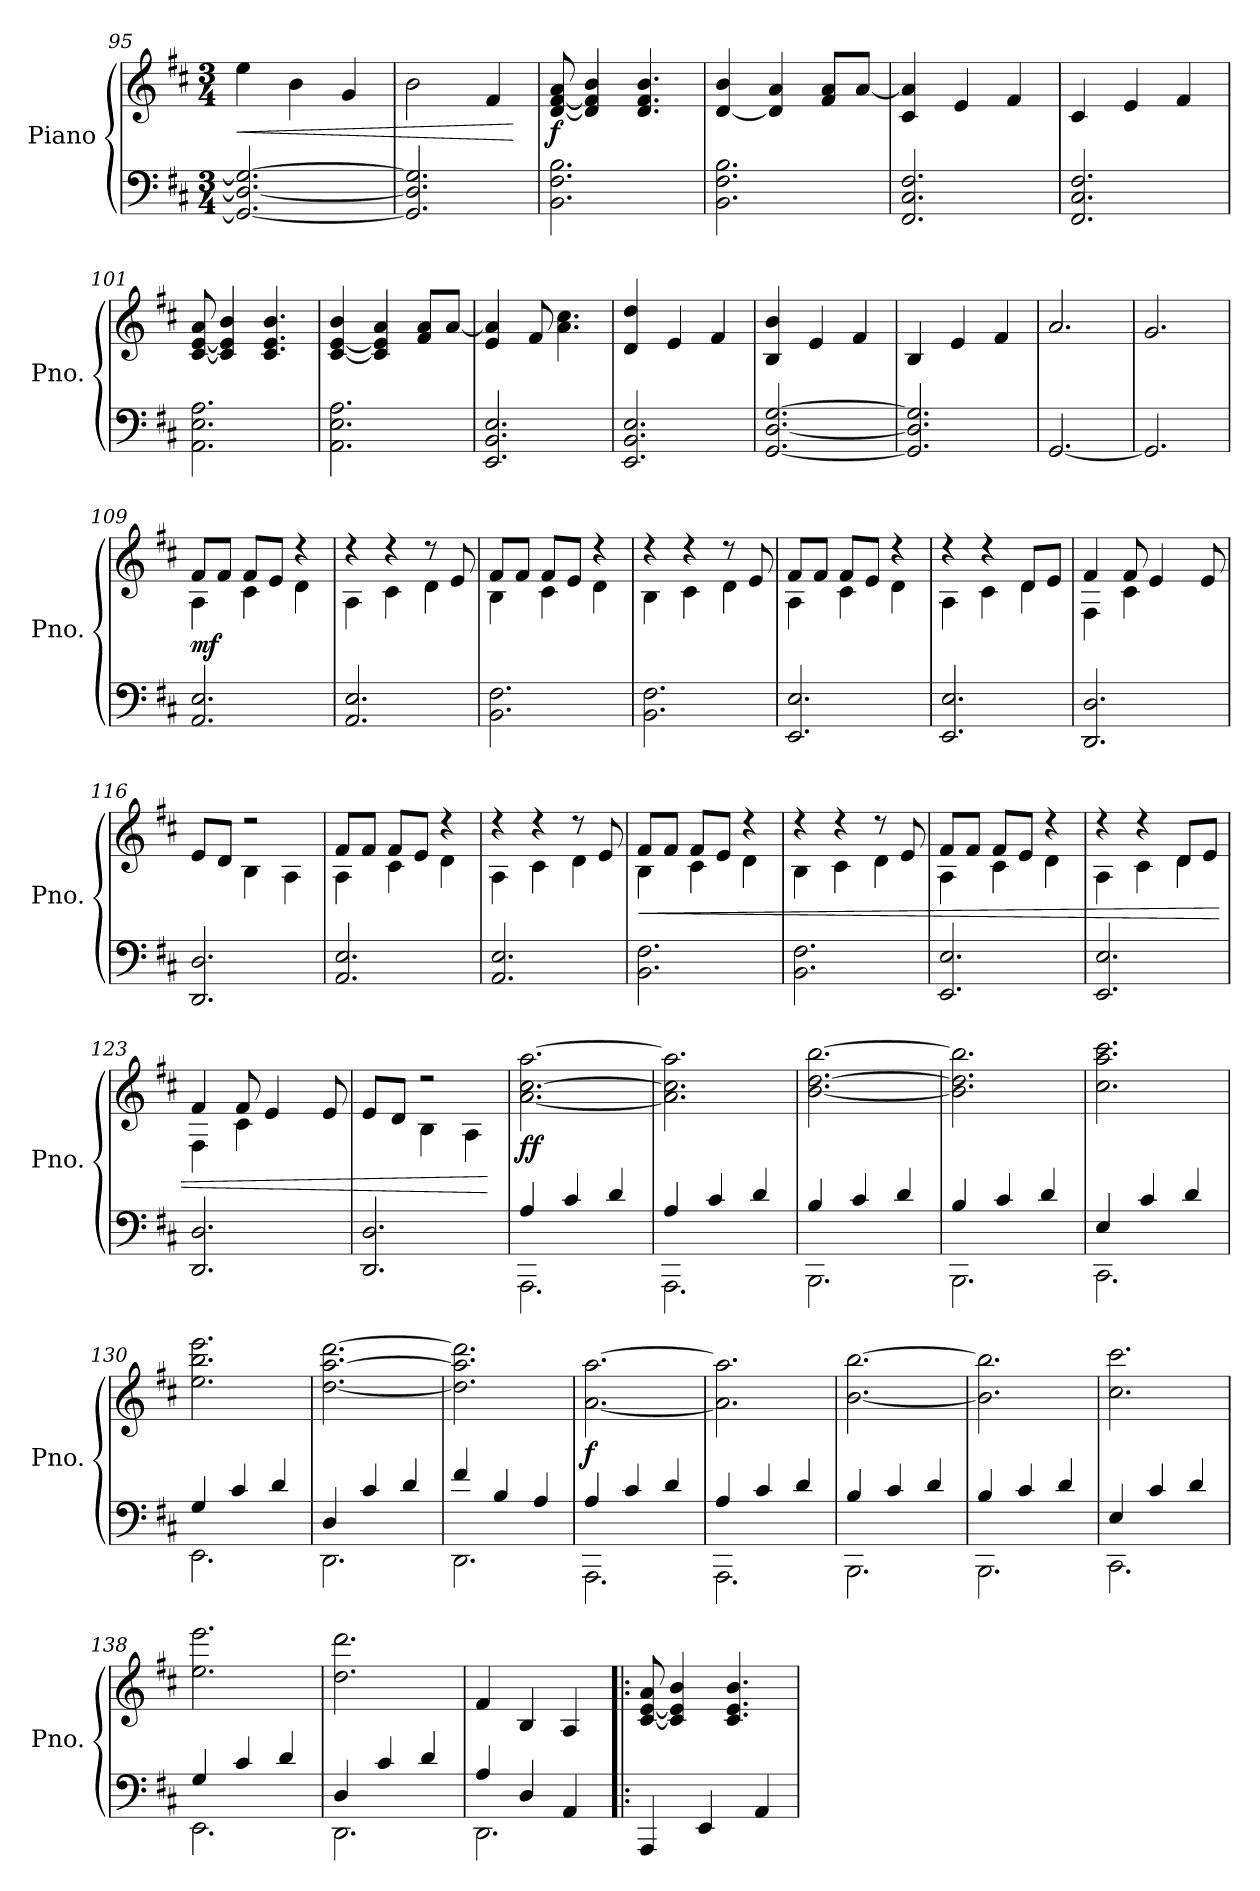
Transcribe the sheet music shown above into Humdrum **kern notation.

**kern	**kern	**dynam
*part1	*part1	*part1
*staff2	*staff1	*staff1/2
*I"Piano	*	*
*I'Pno.	*	*
*clefF4	*clefG2	*
*k[f#c#]	*k[f#c#]	*
*M3/4	*M3/4	*
=95	=95	=95
!	!	!LO:HP:b
2.GG/_ 2.D/_ 2.G/_	4ee\	<
.	4b\	.
.	4g/	.
=96	=96	=96
2.GG/] 2.D/] 2.G/]	2b\	.
.	4f#/	.
.	.	[
=97	=97	=97
!	!	!LO:DY:b
2.BB\ 2.F#\ 2.B\	[8d/ [8f#/ 8a/	f
.	4d/] 4f#/] 4b/	.
.	4.d/ 4.f#/ 4.b/	.
=98	=98	=98
2.BB\ 2.F#\ 2.B\	[4d/ 4b/	.
.	4d/] 4a/	.
.	8f#/ 8a/L	.
.	[8a/J	.
=99	=99	=99
2.FF#/ 2.C#/ 2.F#/	4c#/ 4a/]	.
.	4e/	.
.	4f#/	.
=100	=100	=100
2.FF#/ 2.C#/ 2.F#/	4c#/	.
.	4e/	.
.	4f#/	.
=101	=101	=101
2.AA\ 2.E\ 2.A\	[8c#/ [8e/ 8a/	.
.	4c#/] 4e/] 4b/	.
.	4.c#/ 4.e/ 4.b/	.
!!LO:LB:g=z
=102	=102	=102
2.AA\ 2.E\ 2.A\	[4c#/ [4e/ 4b/	.
.	4c#/] 4e/] 4a/	.
.	8f#/ 8a/L	.
.	[8a/J	.
=103	=103	=103
2.EE/ 2.BB/ 2.E/	4e/ 4a/]	.
.	8f#/	.
.	4.a\ 4.cc#\	.
=104	=104	=104
2.EE/ 2.BB/ 2.E/	4d/ 4dd/	.
.	4e/	.
.	4f#/	.
=105	=105	=105
[2.GG/ [2.D/ [2.G/	4B/ 4b/	.
.	4e/	.
.	4f#/	.
=106	=106	=106
2.GG/] 2.D/] 2.G/]	4B/	.
.	4e/	.
.	4f#/	.
=107	=107	=107
[2.GG/	2.a/	.
=108	=108	=108
2.GG/]	2.g/	.
=109	=109	=109
*	*^	*
!	!	!	!LO:DY:b
2.AA/ 2.E/	8f#/L	4A\	mf
.	8f#/J	.	.
.	8f#/L	4c#\	.
.	8e/J	.	.
.	4r	4d\	.
=110	=110	=110	=110
2.AA/ 2.E/	4r	4A\	.
.	4r	4c#\	.
.	8r	4d\	.
.	8e/	.	.
!!LO:PB:g=z	!!
=111	=111	=111	=111
2.BB\ 2.F#\	8f#/L	4B\	.
.	8f#/J	.	.
.	8f#/L	4c#\	.
.	8e/J	.	.
.	4r	4d\	.
=112	=112	=112	=112
2.BB\ 2.F#\	4r	4B\	.
.	4r	4c#\	.
.	8r	4d\	.
.	8e/	.	.
=113	=113	=113	=113
2.EE/ 2.E/	8f#/L	4A\	.
.	8f#/J	.	.
.	8f#/L	4c#\	.
.	8e/J	.	.
.	4r	4d\	.
=114	=114	=114	=114
2.EE/ 2.E/	4r	4A\	.
.	4r	4c#\	.
.	8d/L	4d\	.
.	8e/J	.	.
=115	=115	=115	=115
2.DD/ 2.D/	4f#/	4F#\	.
.	8f#/	4c#\	.
.	4e/	.	.
.	.	4ryy	.
.	8e/	.	.
=116	=116	=116	=116
2.DD/ 2.D/	8e/L	4ryy	.
.	8d/J	.	.
.	2r	4B\	.
.	.	4A\	.
=117	=117	=117	=117
2.AA/ 2.E/	8f#/L	4A\	.
.	8f#/J	.	.
.	8f#/L	4c#\	.
.	8e/J	.	.
.	4r	4d\	.
!!LO:LB:g=z	!!
=118	=118	=118	=118
2.AA/ 2.E/	4r	4A\	.
.	4r	4c#\	.
.	8r	4d\	.
.	8e/	.	.
=119	=119	=119	=119
!	!	!	!LO:HP:b
2.BB\ 2.F#\	8f#/L	4B\	<
.	8f#/J	.	.
.	8f#/L	4c#\	.
.	8e/J	.	.
.	4r	4d\	.
=120	=120	=120	=120
2.BB\ 2.F#\	4r	4B\	.
.	4r	4c#\	.
.	8r	4d\	.
.	8e/	.	.
=121	=121	=121	=121
2.EE/ 2.E/	8f#/L	4A\	.
.	8f#/J	.	.
.	8f#/L	4c#\	.
.	8e/J	.	.
.	4r	4d\	.
=122	=122	=122	=122
2.EE/ 2.E/	4r	4A\	.
.	4r	4c#\	.
.	8d/L	4d\	.
.	8e/J	.	.
=123	=123	=123	=123
2.DD/ 2.D/	4f#/	4F#\	.
.	8f#/	4c#\	.
.	4e/	.	.
.	.	4ryy	.
.	8e/	.	.
=124	=124	=124	=124
2.DD/ 2.D/	8e/L	4ryy	.
.	8d/J	.	.
.	2r	4B\	.
.	.	4A\	.
*	*v	*v	*
.	.	[
!!LO:LB:g=z
=125	=125	=125
*^	*	*
!	!	!	!LO:DY:b
4A/	2.AAA\	[2.a\ [2.cc#\ [2.aa\	ff
4c#/	.	.	.
4d/	.	.	.
=126	=126	=126	=126
4A/	2.AAA\	2.a\] 2.cc#\] 2.aa\]	.
4c#/	.	.	.
4d/	.	.	.
=127	=127	=127	=127
4B/	2.BBB\	[2.b\ [2.dd\ [2.bb\	.
4c#/	.	.	.
4d/	.	.	.
=128	=128	=128	=128
4B/	2.BBB\	2.b\] 2.dd\] 2.bb\]	.
4c#/	.	.	.
4d/	.	.	.
=129	=129	=129	=129
4E/	2.CC#\	2.cc#\ 2.aa\ 2.ccc#\	.
4c#/	.	.	.
4d/	.	.	.
=130	=130	=130	=130
4G/	2.EE\	2.ee\ 2.bb\ 2.eee\	.
4c#/	.	.	.
4d/	.	.	.
=131	=131	=131	=131
4D/	2.DD\	[2.dd\ [2.aa\ [2.ddd\	.
4c#/	.	.	.
4d/	.	.	.
=132	=132	=132	=132
4f#/	2.DD\	2.dd\] 2.aa\] 2.ddd\]	.
4B/	.	.	.
4A/	.	.	.
!!LO:LB:g=z
=133	=133	=133	=133
!	!	!	!LO:DY:b
4A/	2.AAA\	[2.a\ [2.aa\	f
4c#/	.	.	.
4d/	.	.	.
=134	=134	=134	=134
4A/	2.AAA\	2.a\] 2.aa\]	.
4c#/	.	.	.
4d/	.	.	.
=135	=135	=135	=135
4B/	2.BBB\	[2.b\ [2.bb\	.
4c#/	.	.	.
4d/	.	.	.
=136	=136	=136	=136
4B/	2.BBB\	2.b\] 2.bb\]	.
4c#/	.	.	.
4d/	.	.	.
=137	=137	=137	=137
4E/	2.CC#\	2.cc#\ 2.ccc#\	.
4c#/	.	.	.
4d/	.	.	.
=138	=138	=138	=138
4G/	2.EE\	2.ee\ 2.eee\	.
4c#/	.	.	.
4d/	.	.	.
=139	=139	=139	=139
4D/	2.DD\	2.dd\ 2.ddd\	.
4c#/	.	.	.
4d/	.	.	.
=140	=140	=140	=140
4A/	2.DD\	4f#/	.
4D/	.	4B/	.
4AA/	.	4A/	.
*v	*v	*	*
!!LO:LB:g=z
=141!|:	=141!|:	=141!|:
4AAA/	[8c#/ [8e/ 8a/	.
.	4c#/] 4e/] 4b/	.
4EE/	.	.
.	4.c#/ 4.e/ 4.b/	.
4AA/	.	.
=	=	=
*-	*-	*-
